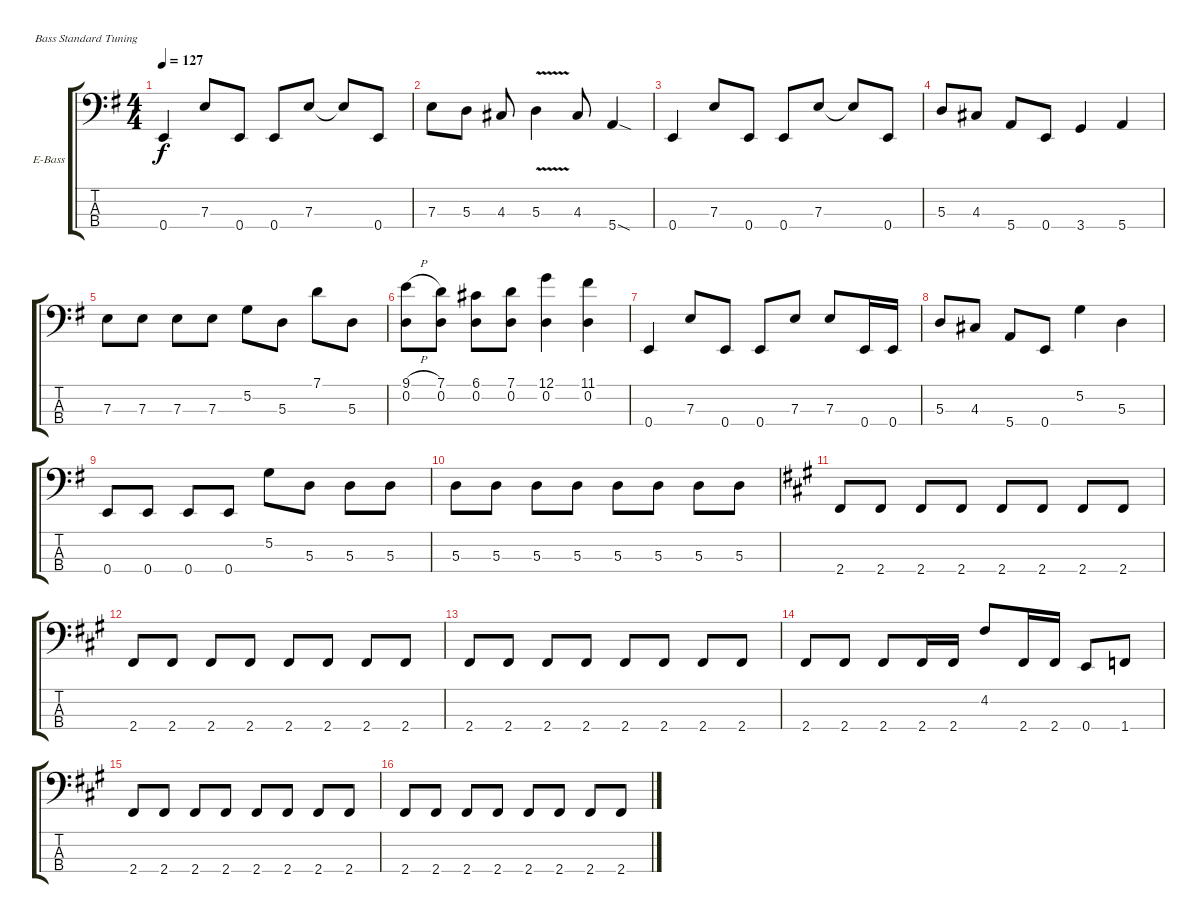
\bracketExtendMode groupsimilarinstruments
\firstSystemTrackNameOrientation horizontal
\otherSystemsTrackNameOrientation horizontal
\track ("Bass Guitar" "E-Bass") {instrument electricbassfinger}
\staff {score tabs}
\tuning (G2 D2 A1 E1)
\ts (4 4)
\tempo 127
\clef f4
\ks eminor
0.4.4{dy f} 7.3.8 0.4.8 0.4.8 7.3.8 7.3{t}.8 0.4.8 |
7.3.8 5.3.8 4.3.8 5.3{v}.4 4.3.8 5.4{sod}.4 |
0.4.4 7.3.8 0.4.8 0.4.8 7.3.8 7.3{t}.8 0.4.8 |
5.3.8 4.3.8 5.4.8 0.4.8 3.4.4 5.4.4 |
7.3.8 7.3.8 7.3.8 7.3.8 5.2.8 5.3.8 7.1.8 5.3.8 |
(9.1{h} 0.2).8 (0.2 7.1).8 (6.1 0.2).8 (7.1 0.2).8 (12.1 0.2).4 (11.1 0.2).4 |
0.4.4 7.3.8 0.4.8 0.4.8 7.3.8 7.3.8 0.4.16 0.4.16 |
5.3.8 4.3.8 5.4.8 0.4.8 5.2.4 5.3.4 |
0.4.8 0.4.8 0.4.8 0.4.8 5.2.8 5.3.8 5.3.8 5.3.8 |
5.3.8 5.3.8 5.3.8 5.3.8 5.3.8 5.3.8 5.3.8 5.3.8 |
\ks f#minor
2.4.8 2.4.8 2.4.8 2.4.8 2.4.8 2.4.8 2.4.8 2.4.8 |
2.4.8 2.4.8 2.4.8 2.4.8 2.4.8 2.4.8 2.4.8 2.4.8 |
2.4.8 2.4.8 2.4.8 2.4.8 2.4.8 2.4.8 2.4.8 2.4.8 |
2.4.8 2.4.8 2.4.8 2.4.16 2.4.16 4.2.8 2.4.16 2.4.16 0.4.8 1.4.8 |
2.4.8 2.4.8 2.4.8 2.4.8 2.4.8 2.4.8 2.4.8 2.4.8 |
2.4.8 2.4.8 2.4.8 2.4.8 2.4.8 2.4.8 2.4.8 2.4.8
